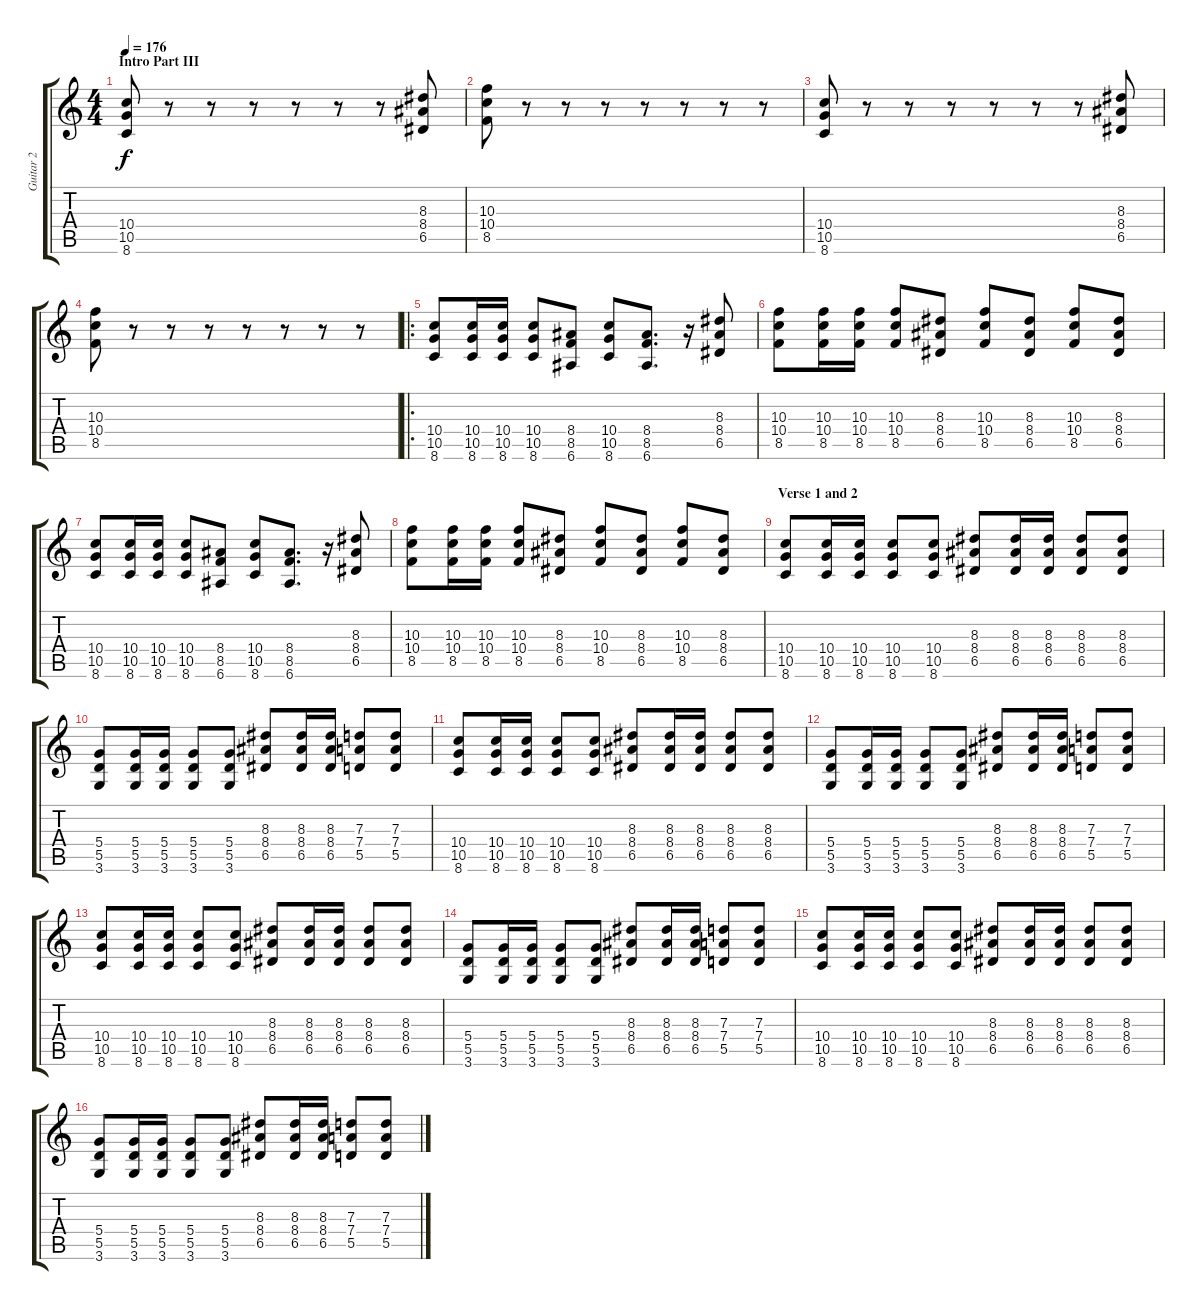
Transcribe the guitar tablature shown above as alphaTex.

\track ("Guitar 2" "Guitar 2") {instrument distortionguitar}
\staff {score tabs}
\tuning (E4 B3 G3 D3 A2 E2) {hide}
\ts (4 4)
\section ("" "Intro Part III")
\tempo 176
\clef g2
\ks c
(10.4 10.5 8.6).8{dy f} r.8 r.8 r.8 r.8 r.8 r.8 (8.3 8.4 6.5).8 |
(10.3 10.4 8.5).8 r.8 r.8 r.8 r.8 r.8 r.8 r.8 |
(10.4 10.5 8.6).8 r.8 r.8 r.8 r.8 r.8 r.8 (8.3 8.4 6.5).8 |
(10.3 10.4 8.5).8 r.8 r.8 r.8 r.8 r.8 r.8 r.8 |
\ro
(10.4 10.5 8.6).8 (10.4 10.5 8.6).16 (10.4 10.5 8.6).16 (10.4 10.5 8.6).8 (8.4 8.5 6.6).8 (10.4 10.5 8.6).8 (8.4 8.5 6.6).8{d} r.16 (8.3 8.4 6.5).8 |
(10.3 10.4 8.5).8 (10.3 10.4 8.5).16 (10.3 10.4 8.5).16 (10.3 10.4 8.5).8 (8.3 8.4 6.5).8 (10.3 10.4 8.5).8 (8.3 8.4 6.5).8 (10.3 10.4 8.5).8 (8.3 8.4 6.5).8 |
(10.4 10.5 8.6).8 (10.4 10.5 8.6).16 (10.4 10.5 8.6).16 (10.4 10.5 8.6).8 (8.4 8.5 6.6).8 (10.4 10.5 8.6).8 (8.4 8.5 6.6).8{d} r.16 (8.3 8.4 6.5).8 |
(10.3 10.4 8.5).8 (10.3 10.4 8.5).16 (10.3 10.4 8.5).16 (10.3 10.4 8.5).8 (8.3 8.4 6.5).8 (10.3 10.4 8.5).8 (8.3 8.4 6.5).8 (10.3 10.4 8.5).8 (8.3 8.4 6.5).8 |
\section ("" "Verse 1 and 2")
(10.4 10.5 8.6).8 (10.4 10.5 8.6).16 (10.4 10.5 8.6).16 (10.4 10.5 8.6).8 (10.4 10.5 8.6).8 (8.3 8.4 6.5).8 (8.3 8.4 6.5).16 (8.3 8.4 6.5).16 (8.3 8.4 6.5).8 (8.3 8.4 6.5).8 |
(5.4 5.5 3.6).8 (5.4 5.5 3.6).16 (5.4 5.5 3.6).16 (5.4 5.5 3.6).8 (5.4 5.5 3.6).8 (8.3 8.4 6.5).8 (8.3 8.4 6.5).16 (8.3 8.4 6.5).16 (7.3 7.4 5.5).8 (7.3 7.4 5.5).8 |
(10.4 10.5 8.6).8 (10.4 10.5 8.6).16 (10.4 10.5 8.6).16 (10.4 10.5 8.6).8 (10.4 10.5 8.6).8 (8.3 8.4 6.5).8 (8.3 8.4 6.5).16 (8.3 8.4 6.5).16 (8.3 8.4 6.5).8 (8.3 8.4 6.5).8 |
(5.4 5.5 3.6).8 (5.4 5.5 3.6).16 (5.4 5.5 3.6).16 (5.4 5.5 3.6).8 (5.4 5.5 3.6).8 (8.3 8.4 6.5).8 (8.3 8.4 6.5).16 (8.3 8.4 6.5).16 (7.3 7.4 5.5).8 (7.3 7.4 5.5).8 |
(10.4 10.5 8.6).8 (10.4 10.5 8.6).16 (10.4 10.5 8.6).16 (10.4 10.5 8.6).8 (10.4 10.5 8.6).8 (8.3 8.4 6.5).8 (8.3 8.4 6.5).16 (8.3 8.4 6.5).16 (8.3 8.4 6.5).8 (8.3 8.4 6.5).8 |
(5.4 5.5 3.6).8 (5.4 5.5 3.6).16 (5.4 5.5 3.6).16 (5.4 5.5 3.6).8 (5.4 5.5 3.6).8 (8.3 8.4 6.5).8 (8.3 8.4 6.5).16 (8.3 8.4 6.5).16 (7.3 7.4 5.5).8 (7.3 7.4 5.5).8 |
(10.4 10.5 8.6).8 (10.4 10.5 8.6).16 (10.4 10.5 8.6).16 (10.4 10.5 8.6).8 (10.4 10.5 8.6).8 (8.3 8.4 6.5).8 (8.3 8.4 6.5).16 (8.3 8.4 6.5).16 (8.3 8.4 6.5).8 (8.3 8.4 6.5).8 |
(5.4 5.5 3.6).8 (5.4 5.5 3.6).16 (5.4 5.5 3.6).16 (5.4 5.5 3.6).8 (5.4 5.5 3.6).8 (8.3 8.4 6.5).8 (8.3 8.4 6.5).16 (8.3 8.4 6.5).16 (7.3 7.4 5.5).8 (7.3 7.4 5.5).8
